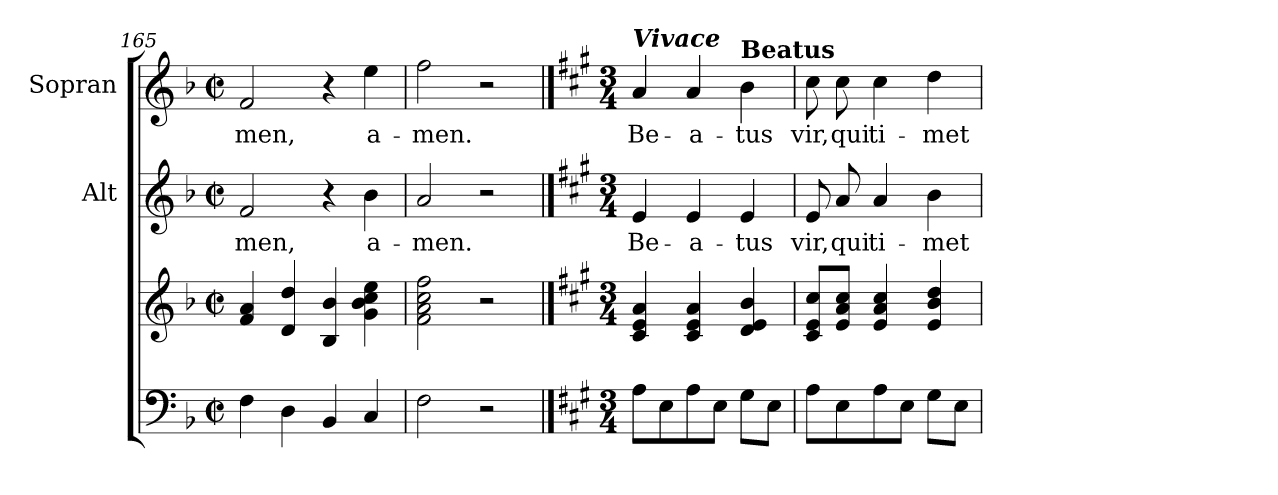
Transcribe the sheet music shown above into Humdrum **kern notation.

**kern	**kern	**kern	**text	**kern	**text
*part3	*part3	*part2	*part2	*part1	*part1
*staff4	*staff3	*staff2	*staff2	*staff1	*staff1
*	*	*I"Alt	*	*I"Sopran	*
*	*	*I'A.	*	*I'S.	*
*clefF4	*clefG2	*clefG2	*	*clefG2	*
*k[b-]	*k[b-]	*k[b-]	*	*k[b-]	*
*F:	*F:	*F:	*	*F:	*
*M2/2	*M2/2	*M2/2	*	*M2/2	*
*met(c|)	*met(c|)	*met(c|)	*	*met(c|)	*
=165	=165	=165	=165	=165	=165
!	!	!	!LO:LY:b	!	!LO:LY:b
4F\	4f/ 4a/	2f/	-men,	2f/	-men,
4D\	4d/ 4dd/	.	.	.	.
4BB-/	4B-/ 4b-/	4r	.	4r	.
!	!	!	!LO:LY:b	!	!LO:LY:b
4C/	4g\ 4b-\ 4cc\ 4ee\	4b-\	a-	4ee\	a-
=166	=166	=166	=166	=166	=166
!	!	!	!LO:LY:b	!	!LO:LY:b
2F\	2f\ 2a\ 2cc\ 2ff\	2a/	-men.	2ff\	-men.
2r	2r	2r	.	2r	.
!!LO:LB:g=z
==167	==167	==167	==167	==167	==167
*k[f#c#g#]	*k[f#c#g#]	*k[f#c#g#]	*	*k[f#c#g#]	*
*A:	*A:	*A:	*	*A:	*
*M3/4	*M3/4	*M3/4	*	*M3/4	*
!	!	!	!	!LO:TX:a:Bi:t=Vivace	!
!	!	!	!LO:LY:b	!	!LO:LY:b
8A\L	4c#/ 4e/ 4a/	4e/	Be-	4a/	Be-
8E\	.	.	.	.	.
!	!	!	!LO:LY:b	!	!LO:LY:b
8A\	4c#/ 4e/ 4a/	4e/	-a-	4a/	-a-
8E\J	.	.	.	.	.
!	!	!	!	!LO:TX:a:B:t=Beatus	!
!	!	!	!LO:LY:b	!	!LO:LY:b
8G#\L	4d/ 4e/ 4b/	4e/	-tus	4b\	-tus
8E\J	.	.	.	.	.
=168	=168	=168	=168	=168	=168
!	!	!	!LO:LY:b	!	!LO:LY:b
8A\L	8c#/ 8e/ 8cc#/L	8e/	vir,	8cc#\	vir,
!	!	!	!LO:LY:b	!	!LO:LY:b
8E\	8e/ 8a/ 8cc#/J	8a/	qui	8cc#\	qui
!	!	!	!LO:LY:b	!	!LO:LY:b
8A\	4e/ 4a/ 4cc#/	4a/	ti-	4cc#\	ti-
8E\J	.	.	.	.	.
!	!	!	!LO:LY:b	!	!LO:LY:b
8G#\L	4e/ 4b/ 4dd/	4b\	-met	4dd\	-met
8E\J	.	.	.	.	.
=	=	=	=	=	=
*-	*-	*-	*-	*-	*-
